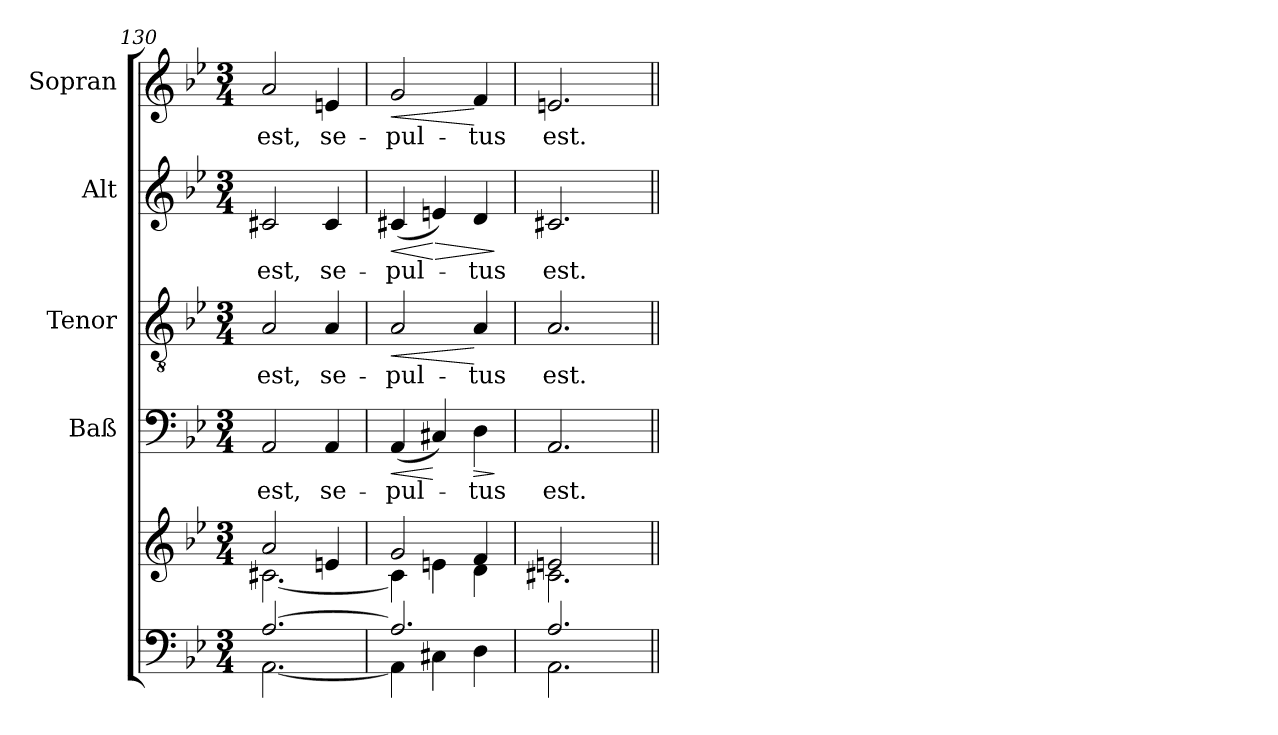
**kern	**kern	**kern	**text	**dynam	**kern	**text	**dynam	**kern	**text	**dynam	**kern	**text	**dynam
*part5	*part5	*part4	*part4	*part4	*part3	*part3	*part3	*part2	*part2	*part2	*part1	*part1	*part1
*staff6	*staff5	*staff4	*staff4	*staff4	*staff3	*staff3	*staff3	*staff2	*staff2	*staff2	*staff1	*staff1	*staff1
*	*	*I"Baß	*	*	*I"Tenor	*	*	*I"Alt	*	*	*I"Sopran	*	*
*	*	*I'Baß	*	*	*I'Ten	*	*	*I'Alt	*	*	*I'Sop	*	*
*clefF4	*clefG2	*clefF4	*	*	*clefGv2	*	*	*clefG2	*	*	*clefG2	*	*
*k[b-e-]	*k[b-e-]	*k[b-e-]	*	*	*k[b-e-]	*	*	*k[b-e-]	*	*	*k[b-e-]	*	*
*B-:	*B-:	*B-:	*	*	*B-:	*	*	*B-:	*	*	*B-:	*	*
*M3/4	*M3/4	*M3/4	*	*	*M3/4	*	*	*M3/4	*	*	*M3/4	*	*
=130	=130	=130	=130	=130	=130	=130	=130	=130	=130	=130	=130	=130	=130
*^	*^	*	*	*	*	*	*	*	*	*	*	*	*
!	!	!	!	!	!LO:LY:b	!	!	!LO:LY:b	!	!	!LO:LY:b	!	!	!LO:LY:b	!
[>2.A/	[<2.AA\	2a/	[<2.c#X\	2AA/	est,	.	2A/	est,	.	2c#X/	est,	.	2a/	est,	.
!	!	!	!	!	!LO:LY:b	!	!	!LO:LY:b	!	!	!LO:LY:b	!	!	!LO:LY:b	!
.	.	4en/	.	4AA/	se-	.	4A/	se-	.	4c#/	se-	.	4en/	se-	.
=131	=131	=131	=131	=131	=131	=131	=131	=131	=131	=131	=131	=131	=131	=131	=131
!	!	!	!	!	!LO:LY:b	!LO:HP:b	!	!LO:LY:b	!LO:HP:b	!	!	!	!	!	!
!	!	!	!	!	!	!	!	!	!LO:HP:n=1:b	!	!LO:LY:b	!LO:HP:b	!	!LO:LY:b	!LO:HP:b
!	!	!	!	!	!	!	!	!	!	!	!	!	!	!	!LO:HP:n=1:b
2.A/]	4AA\]	2g/	4c#\]	(<4AA/	-pul-	<	2A/	-pul-	< >	(<4c#X/	-pul-	<	2g/	-pul-	< >
!	!	!	!	!	!	!	!	!	!	!	!	!LO:HP:n=1:b	!	!	!
.	4C#X\	.	4en\	4C#X/)	.	[	.	.	.	4en/)	.	[ >	.	.	.
!	!	!	!	!	!LO:LY:b	!LO:HP:b	!	!LO:LY:b	!	!	!LO:LY:b	!	!	!LO:LY:b	!
.	4D\	4f/	4d\	4D\	-tus	>	4A/	-tus	[	4d/	-tus	.	4f/	-tus	[
*v	*v	*	*	*	*	*	*	*	*	*	*	*	*	*	*
*	*v	*v	*	*	*	*	*	*	*	*	*	*	*	*
.	.	.	.	]	.	.	]	.	.	]	.	.	]
=132	=132	=132	=132	=132	=132	=132	=132	=132	=132	=132	=132	=132	=132
*^	*^	*	*	*	*	*	*	*	*	*	*	*	*
!	!	!	!	!	!LO:LY:b	!	!	!LO:LY:b	!	!	!LO:LY:b	!	!	!LO:LY:b	!
2.A/	2.AA\	2en/	2.c#X\	2.AA/	est.	.	2.A/	est.	.	2.c#X/	est.	.	2.en/	est.	.
.	.	4ryy	.	.	.	.	.	.	.	.	.	.	.	.	.
*v	*v	*	*	*	*	*	*	*	*	*	*	*	*	*	*
*	*v	*v	*	*	*	*	*	*	*	*	*	*	*	*
=||	=||	=||	=||	=||	=||	=||	=||	=||	=||	=||	=||	=||	=||
*-	*-	*-	*-	*-	*-	*-	*-	*-	*-	*-	*-	*-	*-
